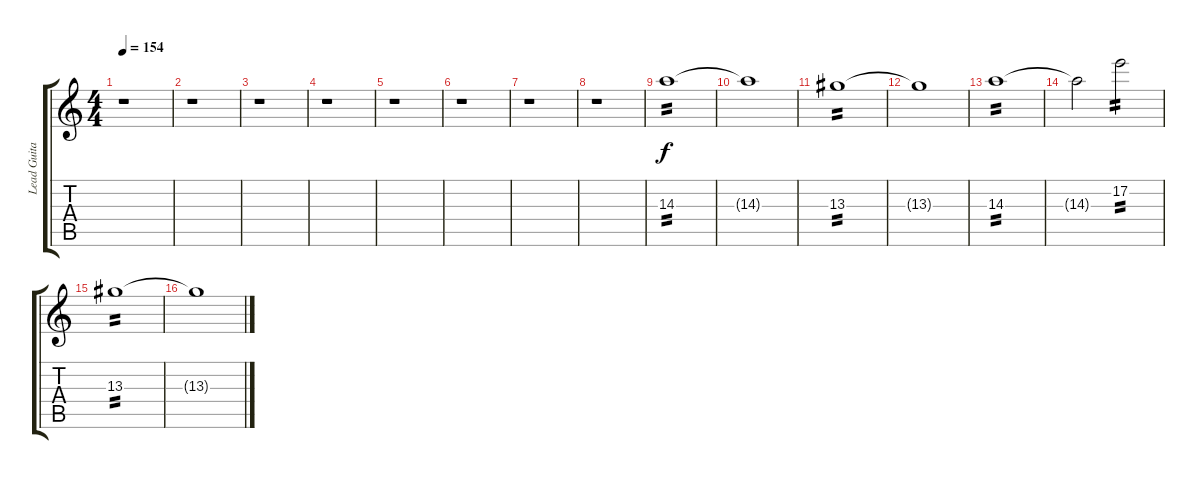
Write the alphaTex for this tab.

\track ("Lead Guitar " "Lead Guita") {instrument distortionguitar}
\staff {score tabs}
\tuning (E4 B3 G3 D3 A2 D2) {hide}
\ts (4 4)
\tempo 154
\clef g2
\ks c
r.1{dy f instrument distortionguitar} |
r.1 |
r.1 |
r.1 |
r.1 |
r.1 |
r.1 |
r.1 |
14.3.1{tp 2} |
14.3{t}.1 |
13.3.1{tp 2} |
13.3{t}.1 |
14.3.1{tp 2} |
14.3{t}.2 17.2.2{tp 2} |
13.3.1{tp 2} |
13.3{t}.1
